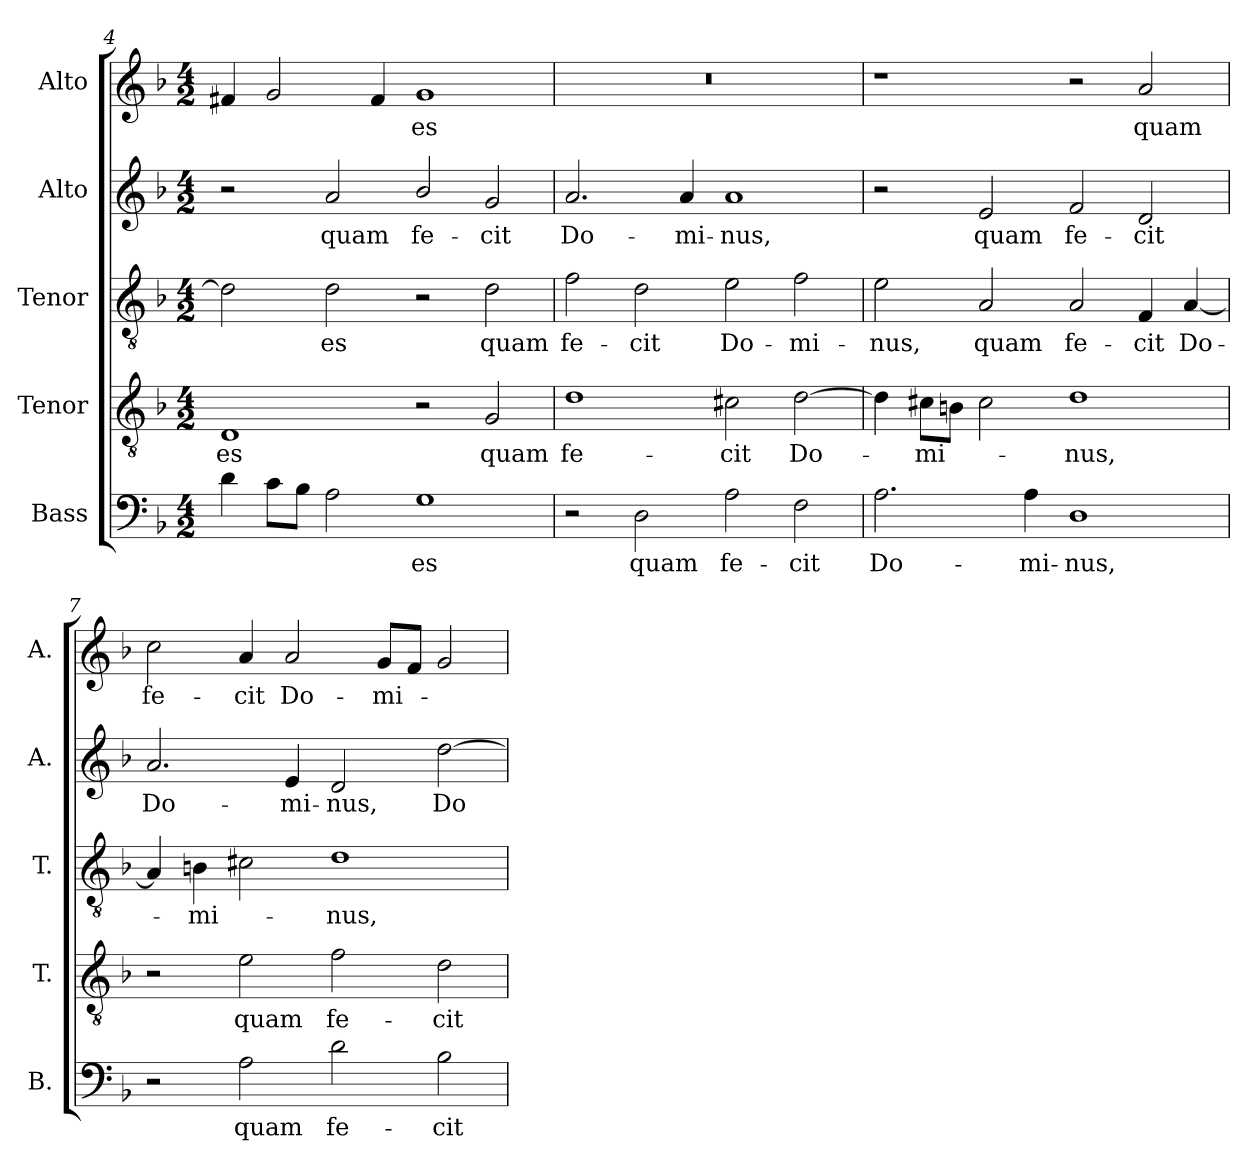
**kern	**text	**kern	**text	**kern	**text	**kern	**text	**kern	**text
*part5	*part5	*part4	*part4	*part3	*part3	*part2	*part2	*part1	*part1
*staff5	*staff5	*staff4	*staff4	*staff3	*staff3	*staff2	*staff2	*staff1	*staff1
*I"Bass	*	*I"Tenor	*	*I"Tenor	*	*I"Alto	*	*I"Alto	*
*I'B.	*	*I'T.	*	*I'T.	*	*I'A.	*	*I'A.	*
!!LO:LB:g=z
*clefF4	*	*clefGv2	*	*clefGv2	*	*clefG2	*	*clefG2	*
*	*	*ITrd7c12	*	*ITrd7c12	*	*	*	*	*
*k[b-]	*	*k[b-]	*	*k[b-]	*	*k[b-]	*	*k[b-]	*
*F:	*	*F:	*	*F:	*	*F:	*	*F:	*
*M4/2	*	*M4/2	*	*M4/2	*	*M4/2	*	*M4/2	*
=4	=4	=4	=4	=4	=4	=4	=4	=4	=4
!	!	!	!LO:LY:b:color=#000000	!	!	!	!	!	!
4di\	.	1DDi	-es	2Di\]	.	2r	.	4f#Xi/	.
8ci\L	.	.	.	.	.	.	.	2gi/	.
8B-i\J	.	.	.	.	.	.	.	.	.
!	!	!	!	!	!LO:LY:b:color=#000000	!	!	!	!
!	!	!	!	!	!	!	!LO:LY:b:color=#000000	!	!
2Ai\	.	.	.	2Di\	-es	2ai/	quam	.	.
.	.	.	.	.	.	.	.	4f#i/	.
!	!LO:LY:b:color=#000000	!	!	!	!	!	!	!	!
!	!	!	!	!	!	!	!LO:LY:b:color=#000000	!	!
!	!	!	!	!	!	!	!	!	!LO:LY:b:color=#000000
1Gi	-es	2r	.	2r	.	2b-i/	fe-	1gi	-es
!	!	!	!LO:LY:b:color=#000000	!	!	!	!	!	!
!	!	!	!	!	!LO:LY:b:color=#000000	!	!	!	!
!	!	!	!	!	!	!	!LO:LY:b:color=#000000	!	!
.	.	2GGi/	quam	2Di\	quam	2gi/	-cit	.	.
=5	=5	=5	=5	=5	=5	=5	=5	=5	=5
!	!	!	!LO:LY:b:color=#000000	!	!	!	!	!	!
!	!	!	!	!	!LO:LY:b:color=#000000	!	!	!	!
!	!	!	!	!	!	!	!LO:LY:b:color=#000000	!LO:N:vis=1	!
2r	.	1Di	fe-	2Fi\	fe-	2.ai/	Do-	0r	.
!	!LO:LY:b:color=#000000	!	!	!	!	!	!	!	!
!	!	!	!	!	!LO:LY:b:color=#000000	!	!	!	!
2Di\	quam	.	.	2Di\	-cit	.	.	.	.
!	!	!	!	!	!	!	!LO:LY:b:color=#000000	!	!
.	.	.	.	.	.	4ai/	-mi-	.	.
!	!LO:LY:b:color=#000000	!	!	!	!	!	!	!	!
!	!	!	!LO:LY:b:color=#000000	!	!	!	!	!	!
!	!	!	!	!	!LO:LY:b:color=#000000	!	!	!	!
!	!	!	!	!	!	!	!LO:LY:b:color=#000000	!	!
2Ai\	fe-	2C#Xi\	-cit	2Ei\	Do-	1ai	-nus,	.	.
!	!LO:LY:b:color=#000000	!	!	!	!	!	!	!	!
!	!	!	!LO:LY:b:color=#000000	!	!	!	!	!	!
!	!	!	!	!	!LO:LY:b:color=#000000	!	!	!	!
2Fi\	-cit	[2Di\	Do-	2Fi\	-mi-	.	.	.	.
=6	=6	=6	=6	=6	=6	=6	=6	=6	=6
!	!LO:LY:b:color=#000000	!	!	!	!	!	!	!	!
!	!	!	!	!	!LO:LY:b:color=#000000	!	!	!	!
2.Ai\	Do-	4Di\]	.	2Ei\	-nus,	2r	.	1r	.
!	!	!	!LO:LY:b:color=#000000	!	!	!	!	!	!
.	.	8C#Xi\L	-mi-	.	.	.	.	.	.
.	.	8BBni\J	.	.	.	.	.	.	.
!	!	!	!	!	!LO:LY:b:color=#000000	!	!	!	!
!	!	!	!	!	!	!	!LO:LY:b:color=#000000	!	!
.	.	2C#i\	.	2AAi/	quam	2ei/	quam	.	.
!	!LO:LY:b:color=#000000	!	!	!	!	!	!	!	!
4Ai\	-mi-	.	.	.	.	.	.	.	.
!	!LO:LY:b:color=#000000	!	!	!	!	!	!	!	!
!	!	!	!LO:LY:b:color=#000000	!	!	!	!	!	!
!	!	!	!	!	!LO:LY:b:color=#000000	!	!	!	!
!	!	!	!	!	!	!	!LO:LY:b:color=#000000	!	!
1Di	-nus,	1Di	-nus,	2AAi/	fe-	2fi/	fe-	2r	.
!	!	!	!	!	!LO:LY:b:color=#000000	!	!	!	!
!	!	!	!	!	!	!	!LO:LY:b:color=#000000	!	!
!	!	!	!	!	!	!	!	!	!LO:LY:b:color=#000000
.	.	.	.	4FFi/	-cit	2di/	-cit	2ai/	quam
!	!	!	!	!	!LO:LY:b:color=#000000	!	!	!	!
.	.	.	.	[4AAi/	Do-	.	.	.	.
=7	=7	=7	=7	=7	=7	=7	=7	=7	=7
!	!	!	!	!	!	!	!LO:LY:b:color=#000000	!	!
!	!	!	!	!	!	!	!	!	!LO:LY:b:color=#000000
2r	.	2r	.	4AAi/]	.	2.ai/	Do-	2cci\	fe-
!	!	!	!	!	!LO:LY:b:color=#000000	!	!	!	!
.	.	.	.	4BBni\	-mi-	.	.	.	.
!	!LO:LY:b:color=#000000	!	!	!	!	!	!	!	!
!	!	!	!LO:LY:b:color=#000000	!	!	!	!	!	!
!	!	!	!	!	!	!	!	!	!LO:LY:b:color=#000000
2Ai\	quam	2Ei\	quam	2C#Xi\	.	.	.	4ai/	-cit
!	!	!	!	!	!	!	!LO:LY:b:color=#000000	!	!
!	!	!	!	!	!	!	!	!	!LO:LY:b:color=#000000
.	.	.	.	.	.	4ei/	-mi-	2ai/	Do-
!	!LO:LY:b:color=#000000	!	!	!	!	!	!	!	!
!	!	!	!LO:LY:b:color=#000000	!	!	!	!	!	!
!	!	!	!	!	!LO:LY:b:color=#000000	!	!	!	!
!	!	!	!	!	!	!	!LO:LY:b:color=#000000	!	!
2di\	fe-	2Fi\	fe-	1Di	-nus,	2di/	-nus,	.	.
!	!	!	!	!	!	!	!	!	!LO:LY:b:color=#000000
.	.	.	.	.	.	.	.	8gi/L	-mi-
.	.	.	.	.	.	.	.	8fi/J	.
!	!LO:LY:b:color=#000000	!	!	!	!	!	!	!	!
!	!	!	!LO:LY:b:color=#000000	!	!	!	!	!	!
!	!	!	!	!	!	!	!LO:LY:b:color=#000000	!	!
2B-i\	-cit	2Di\	-cit	.	.	[2ddi\	Do-	2gi/	.
=	=	=	=	=	=	=	=	=	=
*-	*-	*-	*-	*-	*-	*-	*-	*-	*-
